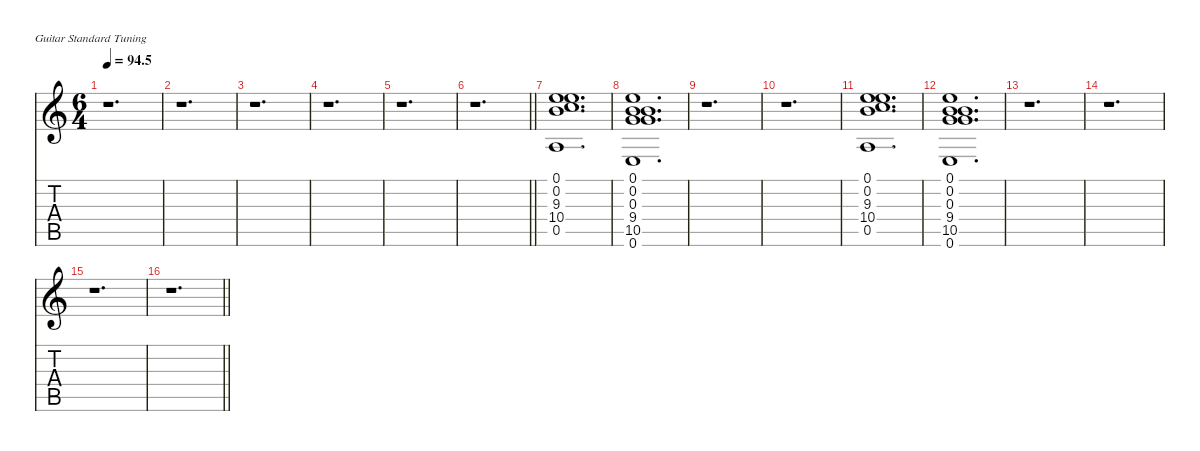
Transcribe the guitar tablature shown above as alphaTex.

\defaultSystemsLayout 4
\hideDynamics
\bracketExtendMode nobrackets
\singleTrackTrackNamePolicy hidden
\multiTrackTrackNamePolicy hidden
\firstSystemTrackNameMode fullname
\firstSystemTrackNameOrientation horizontal
\otherSystemsTrackNameOrientation horizontal
\track ("Guitar 2" "s.guit.") {defaultSystemsLayout 4 instrument acousticguitarsteel}
\staff {score tabs}
\tuning (E4 B3 G3 D3 A2 E2)
\ts (6 4)
\tempo
94.5
\accidentals auto
\clef g2
\ottava regular
\simile none
\ks c
r.1{d dy f beam Down} |
r.1{d beam Down} |
r.1{d beam Down} |
r.1{d beam Down} |
r.1{d beam Down} |
\barLineRight lightlight
r.1{d beam Down} |
(0.1 0.2 9.3 10.4 0.5).1{d dy fff instrument distortionguitar beam Up} |
(0.1 0.2 0.3 9.4 10.5 0.6).1{d beam Up} |
r.1{d beam Down} |
r.1{d beam Down} |
(0.1 0.2 9.3 10.4 0.5).1{d beam Up} |
(0.1 0.2 0.3 9.4 10.5 0.6).1{d beam Up} |
r.1{d beam Down} |
r.1{d beam Down} |
r.1{d beam Down} |
\barLineRight lightlight
r.1{d beam Down}
